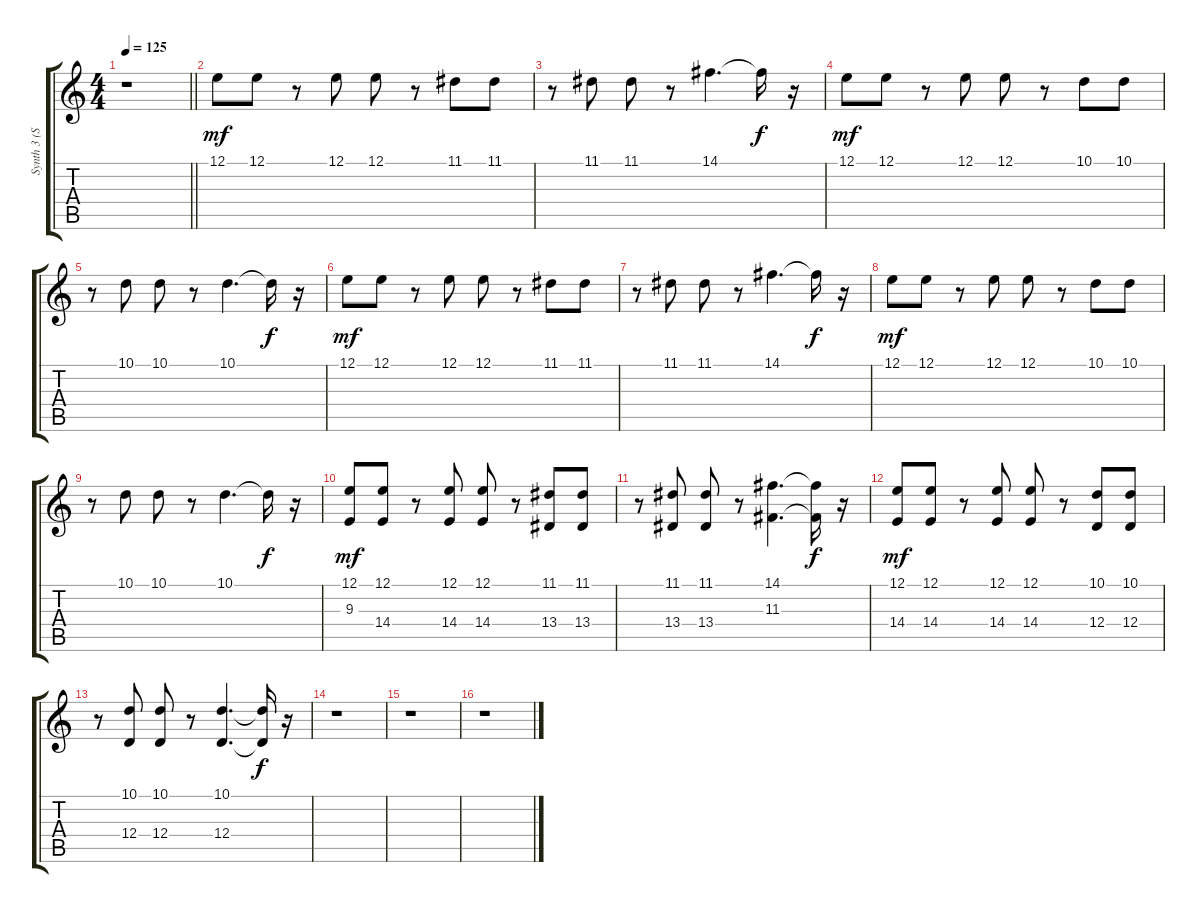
\track ("Synth 3 (Strings)" "Synth 3 (S") {instrument stringensemble1}
\staff {score tabs}
\tuning (E4 B3 G3 D3 A2 E2) {hide}
\ts (4 4)
\tempo 125
\clef g2
\barLineRight lightlight
\ks c
r.1{dy f} |
12.1.8{dy mf volume 8} 12.1.8 r.8 12.1.8 12.1.8 r.8 11.1.8 11.1.8 |
r.8 11.1.8 11.1.8 r.8 14.1.4{d} 14.1{t}.16{dy f} r.16 |
12.1.8{dy mf} 12.1.8 r.8 12.1.8 12.1.8 r.8 10.1.8 10.1.8 |
r.8 10.1.8 10.1.8 r.8 10.1.4{d} 10.1{t}.16{dy f} r.16 |
12.1.8{dy mf} 12.1.8 r.8 12.1.8 12.1.8 r.8 11.1.8 11.1.8 |
r.8 11.1.8 11.1.8 r.8 14.1.4{d} 14.1{t}.16{dy f} r.16 |
12.1.8{dy mf} 12.1.8 r.8 12.1.8 12.1.8 r.8 10.1.8 10.1.8 |
r.8 10.1.8 10.1.8 r.8 10.1.4{d} 10.1{t}.16{dy f} r.16 |
(12.1 9.3).8{dy mf} (12.1 14.4).8 r.8 (12.1 14.4).8 (12.1 14.4).8 r.8 (11.1 13.4).8 (11.1 13.4).8 |
r.8 (11.1 13.4).8 (11.1 13.4).8 r.8 (14.1 11.3).4{d} (14.1{t} 11.3{t}).16{dy f} r.16 |
(12.1 14.4).8{dy mf} (12.1 14.4).8 r.8 (12.1 14.4).8 (12.1 14.4).8 r.8 (10.1 12.4).8 (10.1 12.4).8 |
r.8 (10.1 12.4).8 (10.1 12.4).8 r.8 (10.1 12.4).4{d} (10.1{t} 12.4{t}).16{dy f} r.16 |
r.1 |
r.1 |
r.1
